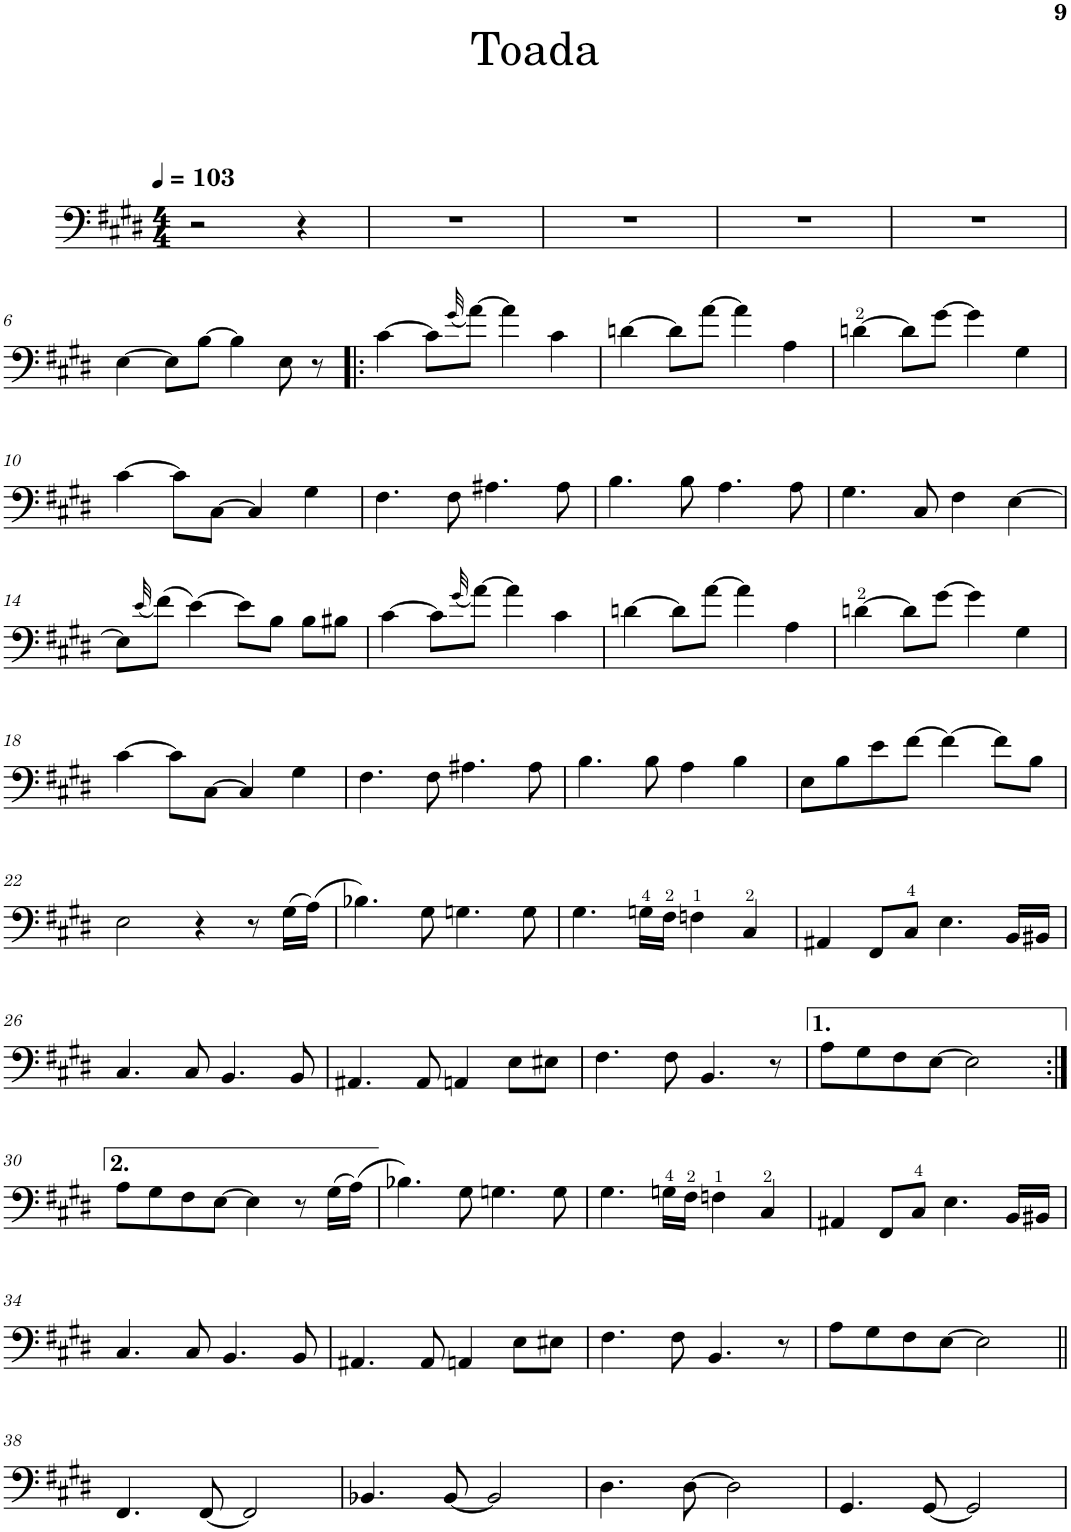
**kern
*part1
*staff1
*I"Acoustic Bass
*I'Bass
!!LO:PB:g=z
*clefF4
*Trd7c12
*k[f#c#g#d#]
*M4/4
*MM103
=1
2r
4r
=2
1r
=3
1r
=4
1r
=5
1r
!!LO:LB:g=z
=6
[4E\
8E\L]
[8B\J
4B\]
8E\
8r
=7!|:
[4c#\
8c#\L]
(32qg#/
[8a\J)
4a\]
4c#\
=8
[4dn\
8d\L]
[8a\J
4a\]
4A\
=9
[4dn\
8d\L]
[8g#\J
4g#\]
4G#\
!!LO:LB:g=z
=10
[4c#\
8c#\L]
[8C#\J
4C#/]
4G#\
=11
4.F#\
8F#\
4.A#X\
8A#\
=12
4.B\
8B\
4.A\
8A\
=13
4.G#\
8C#/
4F#\
[4E\
!!LO:LB:g=z
=14
8E\L]
(32qe/
(8f#\J)
[4e\)
8e\L]
8B\J
8B\L
8B#X\J
=15
[4c#\
8c#\L]
(32qg#/
[8a\J)
4a\]
4c#\
=16
[4dn\
8d\L]
[8a\J
4a\]
4A\
=17
[4dn\
8d\L]
[8g#\J
4g#\]
4G#\
!!LO:LB:g=z
=18
[4c#\
8c#\L]
[8C#\J
4C#/]
4G#\
=19
4.F#\
8F#\
4.A#X\
8A#\
=20
4.B\
8B\
4A\
4B\
=21
8E\L
8B\
8e\
[8f#\J
4f#\_
8f#\L]
8B\J
!!LO:LB:g=z
=22
2E\
4r
8r
(16G#\LL
(16A\JJ)
=23
4.B-X\)
8G#\
4.Gn\
8G\
=24
4.G#\
16Gn\LL
16F#\JJ
4Fn\
4C#/
=25
4AA#X/
8FF#/L
8C#/J
4.E\
16BB/LL
16BB#X/JJ
!!LO:LB:g=z
=26
4.C#/
8C#/
4.BB/
8BB/
=27
4.AA#X/
8AA#/
4AAn/
8E\L
8E#X\J
=28
4.F#\
8F#\
4.BB/
8r
=29
8A\L
8G#\
8F#\
[8E\J
2E\]
!!LO:LB:g=z
=30:|!
8A\L
8G#\
8F#\
[8E\J
4E\]
8r
(16G#\LL
(16A\JJ)
=31
4.B-X\)
8G#\
4.Gn\
8G\
=32
4.G#\
16Gn\LL
16F#\JJ
4Fn\
4C#/
=33
4AA#X/
8FF#/L
8C#/J
4.E\
16BB/LL
16BB#X/JJ
!!LO:LB:g=z
=34
4.C#/
8C#/
4.BB/
8BB/
=35
4.AA#X/
8AA#/
4AAn/
8E\L
8E#X\J
=36
4.F#\
8F#\
4.BB/
8r
=37
8A\L
8G#\
8F#\
[8E\J
2E\]
!!LO:LB:g=z
=38||
4.FF#/
[8FF#/
2FF#/]
=39
4.BB-X/
[8BB-/
2BB-/]
=40
4.D#\
[8D#\
2D#\]
=41
4.GG#/
[8GG#/
2GG#/]
=
*-
